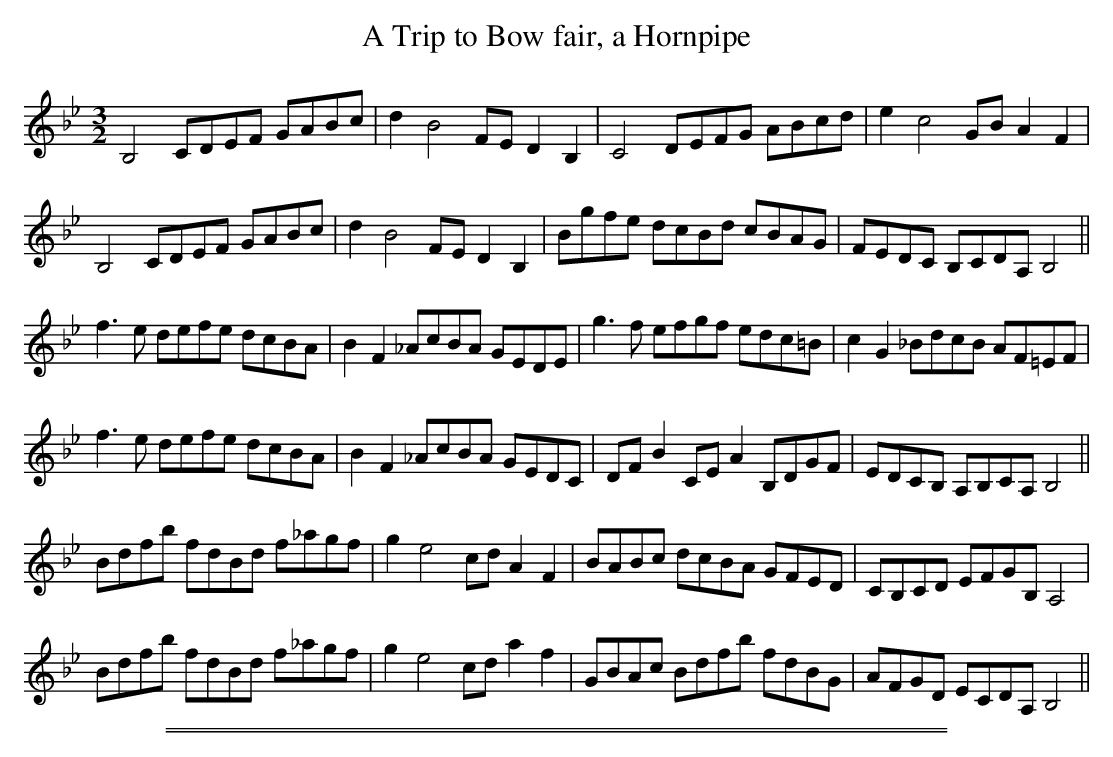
X:1
T: A Trip to Bow fair, a Hornpipe
M:3/2
L:1/8
K:Gm
B,4CDEF GABc | d2B4FE D2B,2 | C4 DEFG ABcd | e2 c4GB A2F2 |
B,4CDEF GABc | d2B4FE D2B,2 | Bgfe dcBd cBAG | FEDC B,CDA, B,4 ||
f3e defe dcBA | B2F2_AcBA GEDE | g3f efgf edc=B | c2G2_BdcB AF=EF |
f3e defe dcBA | B2F2_AcBA GEDC | DFB2CEA2B,DGF | EDCB, A,B,CA, B,4 ||
Bdfb fdBd f_agf | g2e4cdA2F2 | BABc dcBA GFED | CB,CD EFGB,A,4 |
Bdfb fdBd f_agf | g2e4cda2f2 | GBAc Bdfb fdBG | AFGD ECDA,B,4 ||
